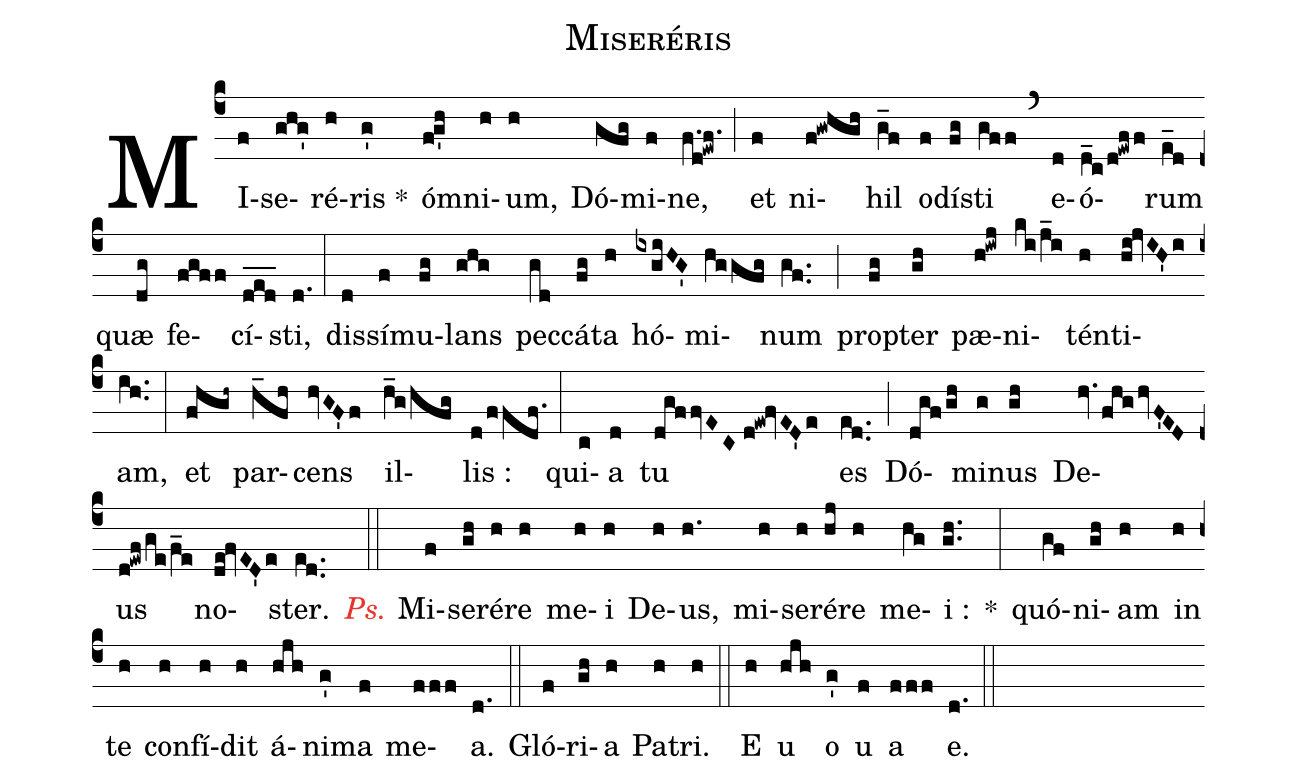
name:Miseréris;
%%
(c4) MI(f)se(ghg')ré(h)ris *(g') ó(f!g'h)mni(h)um,(h) Dó(gfg)mi(f)ne,(f.d!ewf.) (;)
et(f) ni(f!gwhgh)hil(g_f) o(f)dí(fg)sti(gff) (`)
e(d)ó(d_c/d!ewff)rum(e_d) quæ(dg) fe(fgff)cí(ded___)sti,(d.) (:)
dis(d)sí(f)mu(fg)lans(ghg) pec(gd)cá(fg)ta(h) hó(ixgiHG')mi(hggfg)num(gf..) (;)
pro(fg)pter(gh) pæ(h!iwj)ni(ki/j_i)tén(h)ti(hi!jvIH'i)am,(ih..) (:)
et(fhgh~) par(h_fh)cens(hvGF'f) il(h_g/hfg)lis :(d/ffdf.) (:)
qui(c)a(d) tu(dgffvEC//d!ew!fvED'e) es(ed..) (;)
Dó(dgf/gh)mi(g)nus(gh) De(hv.fhghvF'ED)us(d!ewf/ge/f_e) no(de!fvED'e)ster.(ed..) (::)

<c><i>Ps.</i></c> Mi(f)se(gh)ré(h)re(h) me(h)i(h) De(h)us,(h.) mi(h)se(h)ré(hj)re(h) me(hg)i :(gh..) *(:)
quó(gf)ni(gh)am(h) in(h) te(h) con(h)fí(h)dit(h) á(hjh)ni(g')ma(f) me(fff)a.(d.) (::)

Gló(f)ri(gh)a(h) Pa(h)tri.(h) (::)
<eu>E(h) u(hjh) o(g') u(f) a(fff) e.</eu>(d.) (::)
